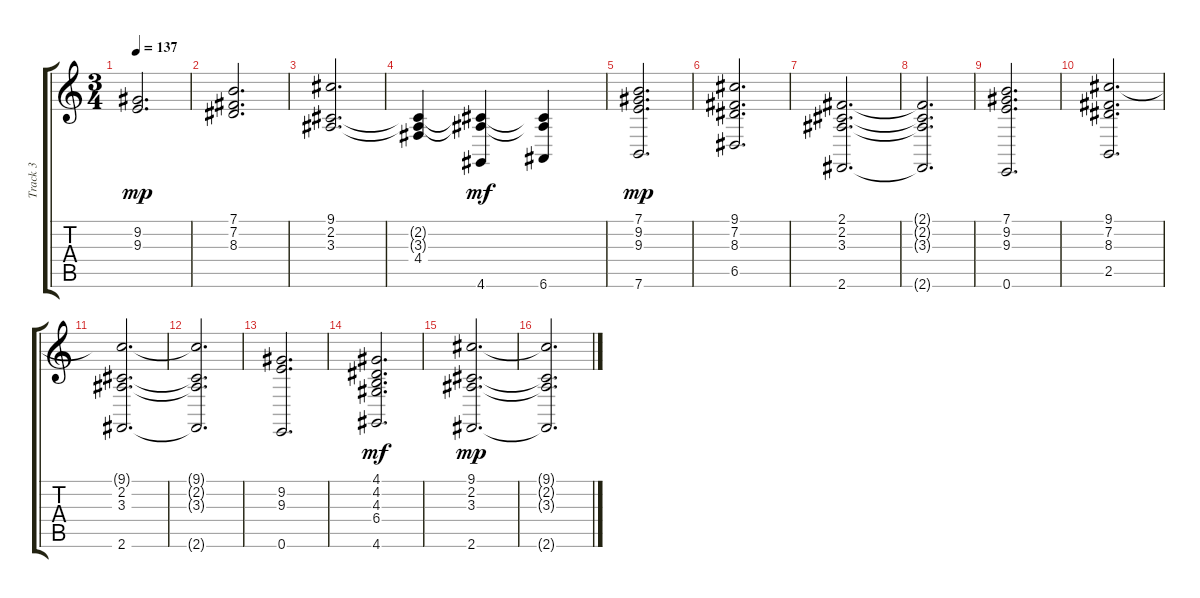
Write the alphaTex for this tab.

\track ("Track 3" "Track 3") {instrument stringensemble1}
\staff {score tabs}
\tuning (E4 B3 G3 D3 A2 E2) {hide}
\ts (3 4)
\tempo 137
\clef g2
\ks c
(9.2 9.3).2{d dy mp} |
(7.1 7.2 8.3).2{d} |
(9.1 2.2 3.3).2{d} |
(2.2{t} 3.3{t} 4.4).4 (2.2{t} 3.3{t} 4.6).4{dy mf} (2.2{t} 3.3{t} 6.6).4 |
(7.1 9.2 9.3 7.6).2{d dy mp} |
(9.1 7.2 8.3 6.5).2{d} |
(2.1 2.2 3.3 2.6).2{d} |
(2.1{t} 2.2{t} 3.3{t} 2.6{t}).2{d} |
(7.1 9.2 9.3 0.6).2{d} |
(9.1 7.2 8.3 2.5).2{d} |
(9.1{t} 2.2 3.3 2.6).2{d} |
(9.1{t} 2.2{t} 3.3{t} 2.6{t}).2{d} |
(9.2 9.3 0.6).2{d} |
(4.1 4.2 4.3 6.4 4.6).2{d dy mf} |
(9.1 2.2 3.3 2.6).2{d dy mp} |
(9.1{t} 2.2{t} 3.3{t} 2.6{t}).2{d}
